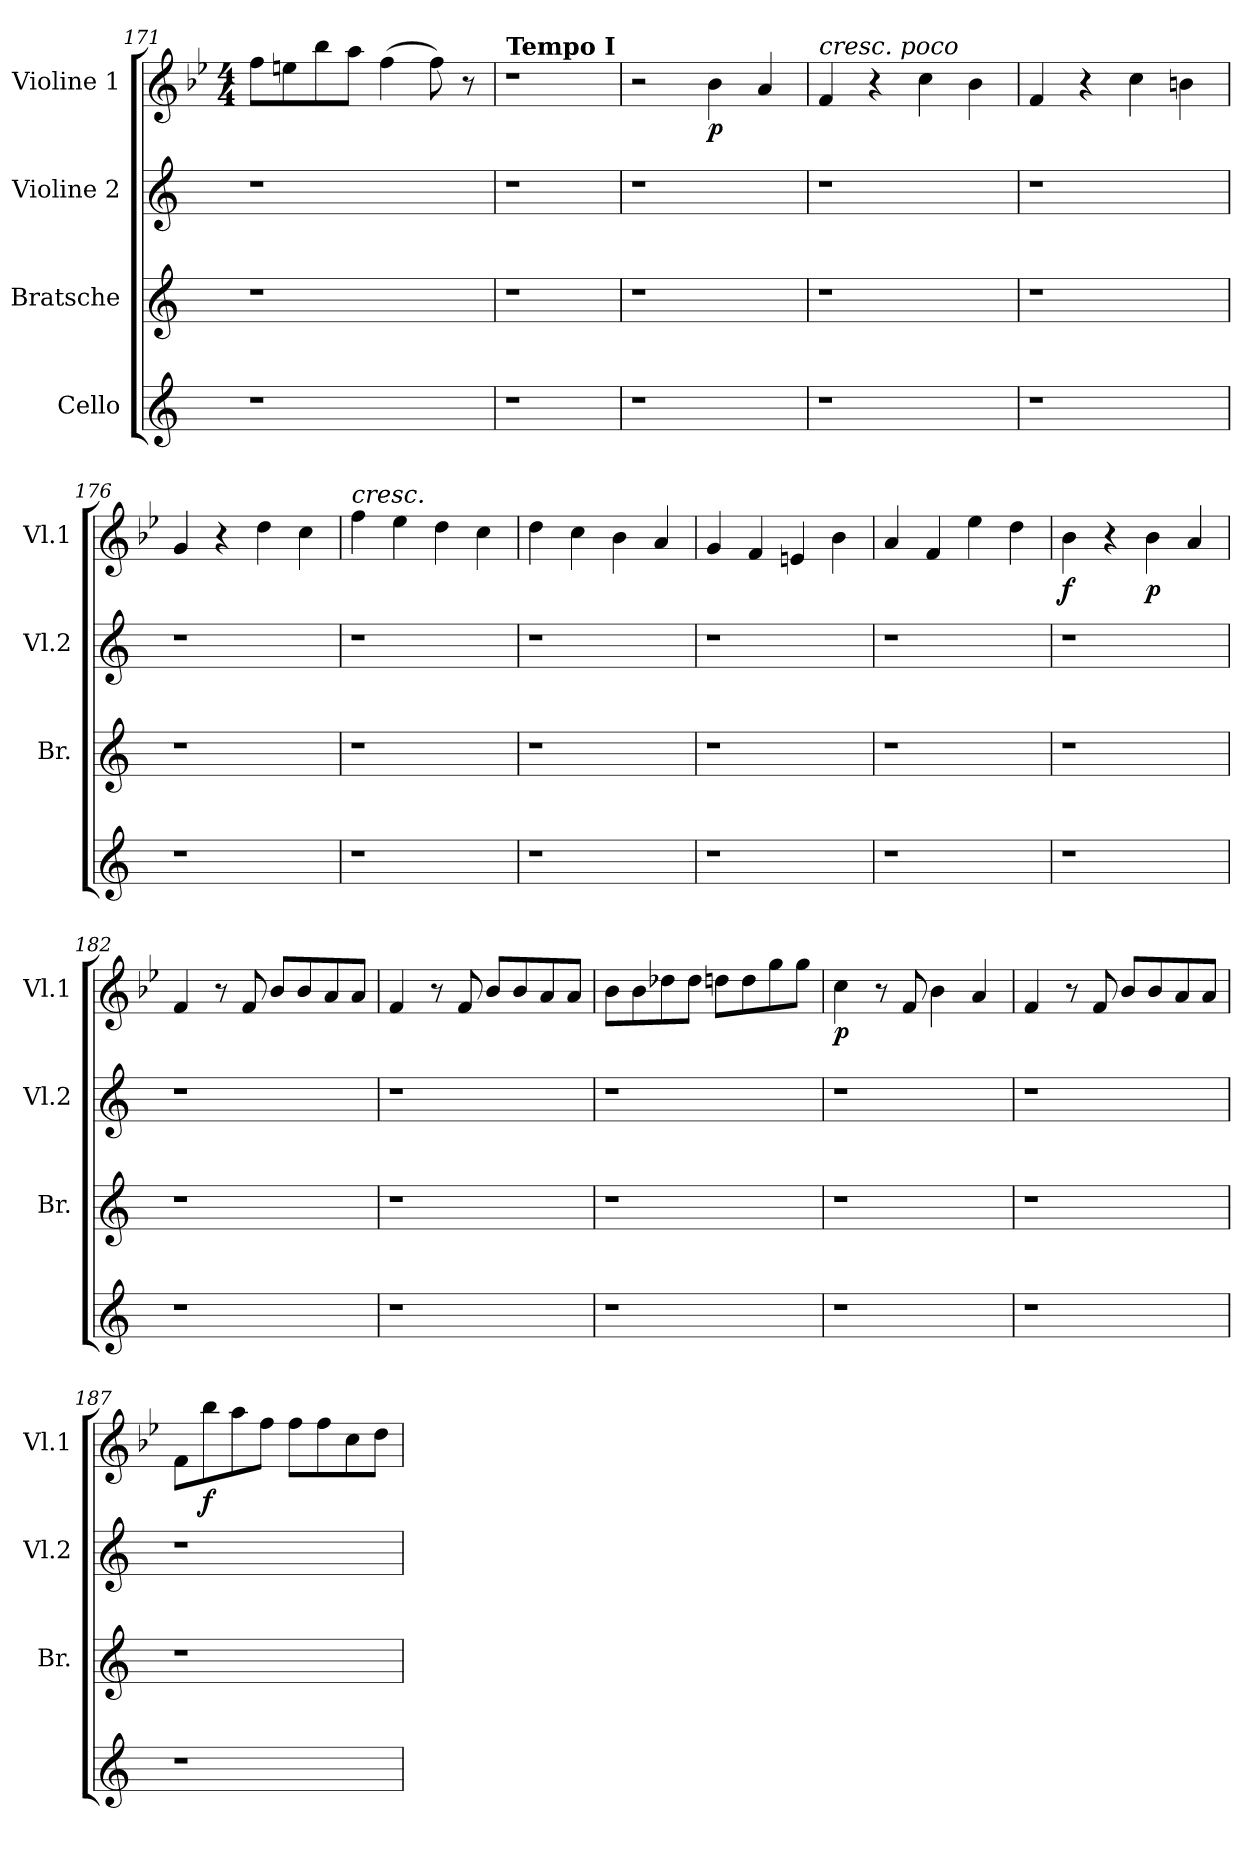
**kern	**kern	**kern	**kern	**dynam
*part4	*part3	*part2	*part1	*part1
*staff4	*staff3	*staff2	*staff1	*staff1
*I"Cello	*I"Bratsche	*I"Violine 2	*I"Violine 1	*
*	*I'Br.	*I'Vl.2	*I'Vl.1	*
!!LO:LB:g=z
*clefG2	*clefG2	*clefG2	*clefG2	*
*k[]	*k[]	*k[]	*k[b-e-]	*
*	*	*	*M4/4	*
=171	=171	=171	=171	=171
1r	1r	1r	8ff\L	.
.	.	.	8een\	.
.	.	.	8bb-\	.
.	.	.	8aa\J	.
.	.	.	(4ff\	.
.	.	.	8ff\)	.
.	.	.	8r	.
!!LO:LB:g=z
=172	=172	=172	=172	=172
!	!	!	!LO:TX:a:B:t=Tempo I	!
1r	1r	1r	1r	.
=173	=173	=173	=173	=173
1r	1r	1r	2r	.
!	!	!	!	!LO:DY:b
.	.	.	4b-\	p
.	.	.	4a/	.
=174	=174	=174	=174	=174
!	!	!	!LO:TX:a:i:t=cresc. poco	!
1r	1r	1r	4f/	.
.	.	.	4r	.
.	.	.	4cc\	.
.	.	.	4b-\	.
=175	=175	=175	=175	=175
1r	1r	1r	4f/	.
.	.	.	4r	.
.	.	.	4cc\	.
.	.	.	4bn\	.
=176	=176	=176	=176	=176
1r	1r	1r	4g/	.
.	.	.	4r	.
.	.	.	4dd\	.
.	.	.	4cc\	.
!!LO:PB:g=z
=177	=177	=177	=177	=177
!	!	!	!LO:TX:a:i:t=cresc.	!
1r	1r	1r	4ff\	.
.	.	.	4ee-\	.
.	.	.	4dd\	.
.	.	.	4cc\	.
=178	=178	=178	=178	=178
1r	1r	1r	4dd\	.
.	.	.	4cc\	.
.	.	.	4b-\	.
.	.	.	4a/	.
=179	=179	=179	=179	=179
1r	1r	1r	4g/	.
.	.	.	4f/	.
.	.	.	4en/	.
.	.	.	4b-\	.
=180	=180	=180	=180	=180
1r	1r	1r	4a/	.
.	.	.	4f/	.
.	.	.	4ee-\	.
.	.	.	4dd\	.
=181	=181	=181	=181	=181
!	!	!	!	!LO:DY:b
1r	1r	1r	4b-\	f
.	.	.	4r	.
!	!	!	!	!LO:DY:b
.	.	.	4b-\	p
.	.	.	4a/	.
!!LO:LB:g=z
=182	=182	=182	=182	=182
1r	1r	1r	4f/	.
.	.	.	8r	.
.	.	.	8f/	.
.	.	.	8b-/L	.
.	.	.	8b-/	.
.	.	.	8a/	.
.	.	.	8a/J	.
=183	=183	=183	=183	=183
1r	1r	1r	4f/	.
.	.	.	8r	.
.	.	.	8f/	.
.	.	.	8b-/L	.
.	.	.	8b-/	.
.	.	.	8a/	.
.	.	.	8a/J	.
=184	=184	=184	=184	=184
1r	1r	1r	8b-\L	.
.	.	.	8b-\	.
.	.	.	8dd-X\	.
.	.	.	8dd-\J	.
.	.	.	8ddn\L	.
.	.	.	8dd\	.
.	.	.	8gg\	.
.	.	.	8gg\J	.
!!LO:LB:g=z
=185	=185	=185	=185	=185
!	!	!	!	!LO:DY:b
1r	1r	1r	4cc\	p
.	.	.	8r	.
.	.	.	8f/	.
.	.	.	4b-\	.
.	.	.	4a/	.
=186	=186	=186	=186	=186
1r	1r	1r	4f/	.
.	.	.	8r	.
.	.	.	8f/	.
.	.	.	8b-/L	.
.	.	.	8b-/	.
.	.	.	8a/	.
.	.	.	8a/J	.
!!LO:LB:g=z
=187	=187	=187	=187	=187
1r	1r	1r	8f\L	.
!	!	!	!	!LO:DY:b
.	.	.	8bb-\	f
.	.	.	8aa\	.
.	.	.	8ff\J	.
.	.	.	8ff\L	.
.	.	.	8ff\	.
.	.	.	8cc\	.
.	.	.	8dd\J	.
=	=	=	=	=
*-	*-	*-	*-	*-
